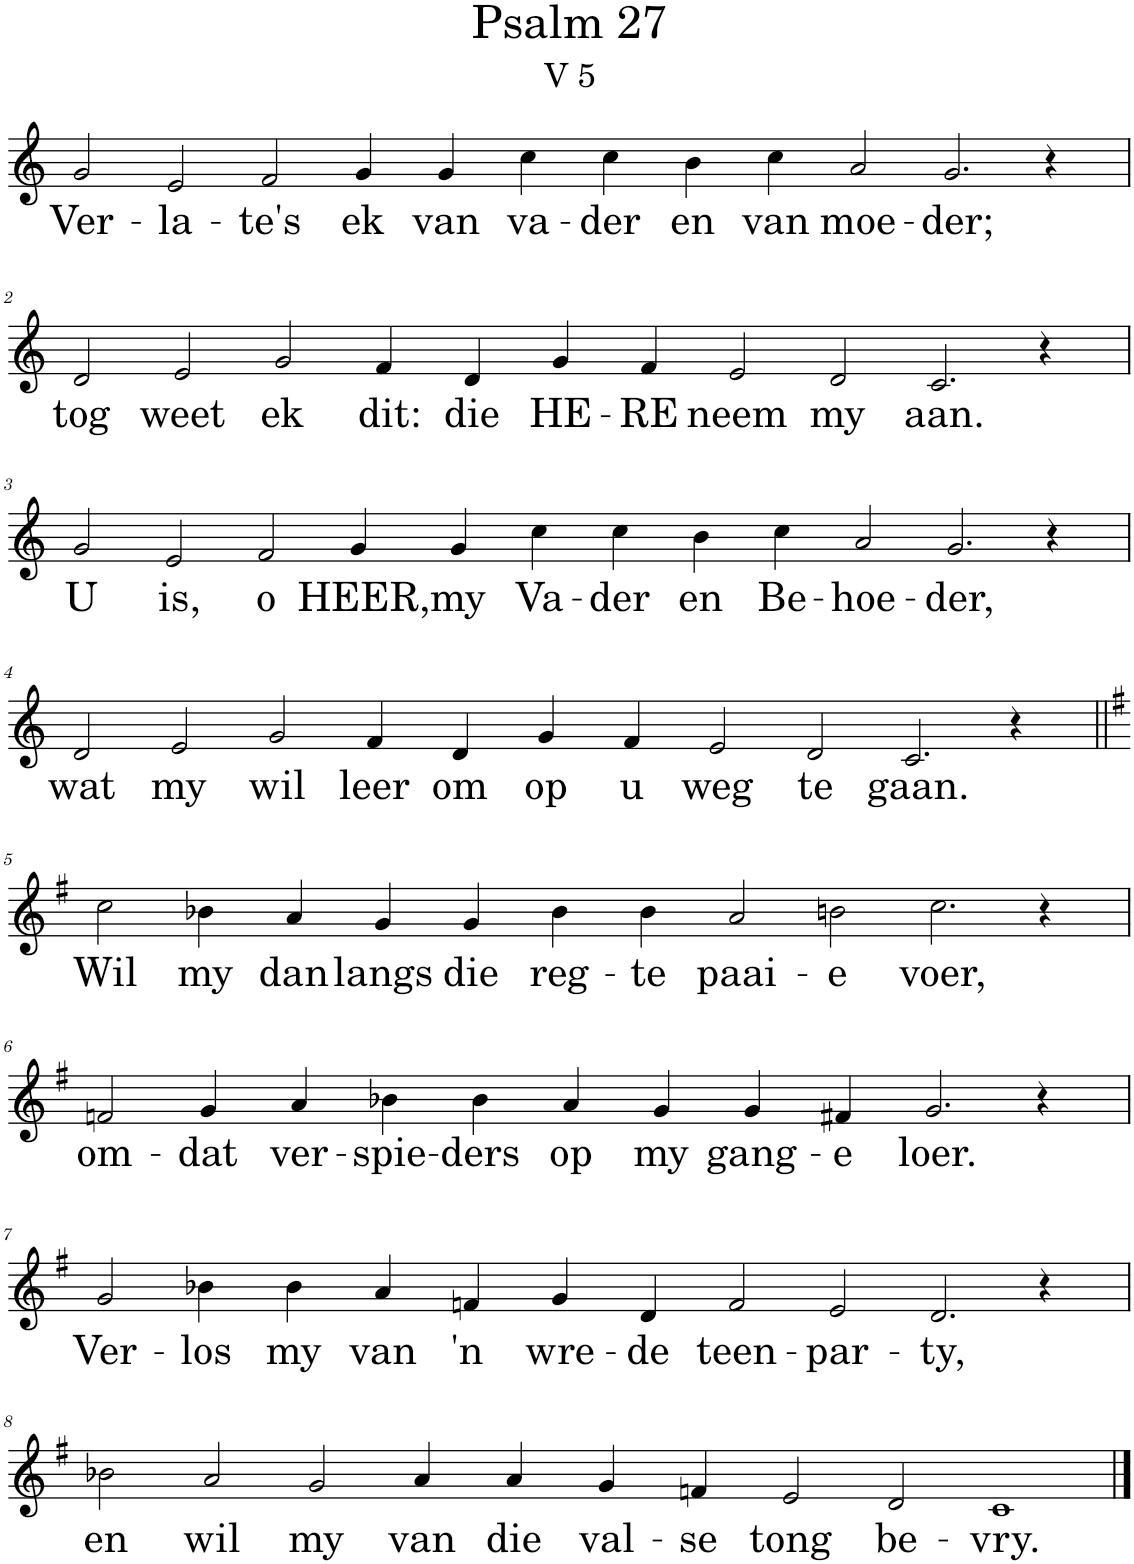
**kern	**text
*part1	*part1
*staff1	*staff1
*I"Pipe Organ	*
*I'P Org	*
*clefG2	*
*k[]	*
*M18/4	*
=1	=1
!	!LO:LY:b
2g/	Ver-
!	!LO:LY:b
2e/	-la-
!	!LO:LY:b
2f/	-te's
!	!LO:LY:b
4g/	ek
!	!LO:LY:b
4g/	van
!	!LO:LY:b
4cc\	va-
!	!LO:LY:b
4cc\	-der
!	!LO:LY:b
4b\	en
!	!LO:LY:b
4cc\	van
!	!LO:LY:b
2a/	moe-
!	!LO:LY:b
2.g/	-der;
4r	.
!!LO:LB:g=z
=2	=2
!	!LO:LY:b
2d/	tog
!	!LO:LY:b
2e/	weet
!	!LO:LY:b
2g/	ek
!	!LO:LY:b
4f/	dit:
!	!LO:LY:b
4d/	die
!	!LO:LY:b
4g/	HE-
!	!LO:LY:b
4f/	-RE
!	!LO:LY:b
2e/	neem
!	!LO:LY:b
2d/	my
!	!LO:LY:b
2.c/	aan.
4r	.
!!LO:LB:g=z
=3	=3
!	!LO:LY:b
2g/	U
!	!LO:LY:b
2e/	is,
!	!LO:LY:b
2f/	o
!	!LO:LY:b
4g/	HEER,
!	!LO:LY:b
4g/	my
!	!LO:LY:b
4cc\	Va-
!	!LO:LY:b
4cc\	-der
!	!LO:LY:b
4b\	en
!	!LO:LY:b
4cc\	Be-
!	!LO:LY:b
2a/	-hoe-
!	!LO:LY:b
2.g/	-der,
4r	.
!!LO:LB:g=z
=4	=4
!	!LO:LY:b
2d/	wat
!	!LO:LY:b
2e/	my
!	!LO:LY:b
2g/	wil
!	!LO:LY:b
4f/	leer
!	!LO:LY:b
4d/	om
!	!LO:LY:b
4g/	op
!	!LO:LY:b
4f/	u
!	!LO:LY:b
2e/	weg
!	!LO:LY:b
2d/	te
!	!LO:LY:b
2.c/	gaan.
4r	.
!!LO:LB:g=z
=5||	=5||
*k[f#]	*
*M16/4	*
!	!LO:LY:b
2cc\	Wil
!	!LO:LY:b
4b-X\	my
!	!LO:LY:b
4a/	dan
!	!LO:LY:b
4g/	langs
!	!LO:LY:b
4g/	die
!	!LO:LY:b
4b-\	reg-
!	!LO:LY:b
4b-\	-te
!	!LO:LY:b
2a/	paai-
!	!LO:LY:b
2bn\	-e
!	!LO:LY:b
2.cc\	voer,
4r	.
!!LO:LB:g=z
=6	=6
*M14/4	*
!	!LO:LY:b
2fn/	om-
!	!LO:LY:b
4g/	-dat
!	!LO:LY:b
4a/	ver-
!	!LO:LY:b
4b-X\	-spie-
!	!LO:LY:b
4b-\	-ders
!	!LO:LY:b
4a/	op
!	!LO:LY:b
4g/	my
!	!LO:LY:b
4g/	gang-
!	!LO:LY:b
4f#X/	-e
!	!LO:LY:b
2.g/	loer.
4r	.
!!LO:LB:g=z
=7	=7
*M16/4	*
!	!LO:LY:b
2g/	Ver-
!	!LO:LY:b
4b-X\	-los
!	!LO:LY:b
4b-\	my
!	!LO:LY:b
4a/	van
!	!LO:LY:b
4fn/	'n
!	!LO:LY:b
4g/	wre-
!	!LO:LY:b
4d/	-de
!	!LO:LY:b
2f/	teen-
!	!LO:LY:b
2e/	-par-
!	!LO:LY:b
2.d/	-ty,
4r	.
!!LO:LB:g=z
=8	=8
*M18/4	*
!	!LO:LY:b
2b-X\	en
!	!LO:LY:b
2a/	wil
!	!LO:LY:b
2g/	my
!	!LO:LY:b
4a/	van
!	!LO:LY:b
4a/	die
!	!LO:LY:b
4g/	val-
!	!LO:LY:b
4fn/	-se
!	!LO:LY:b
2e/	tong
!	!LO:LY:b
2d/	be-
!	!LO:LY:b
1c	-vry.
==	==
*-	*-
